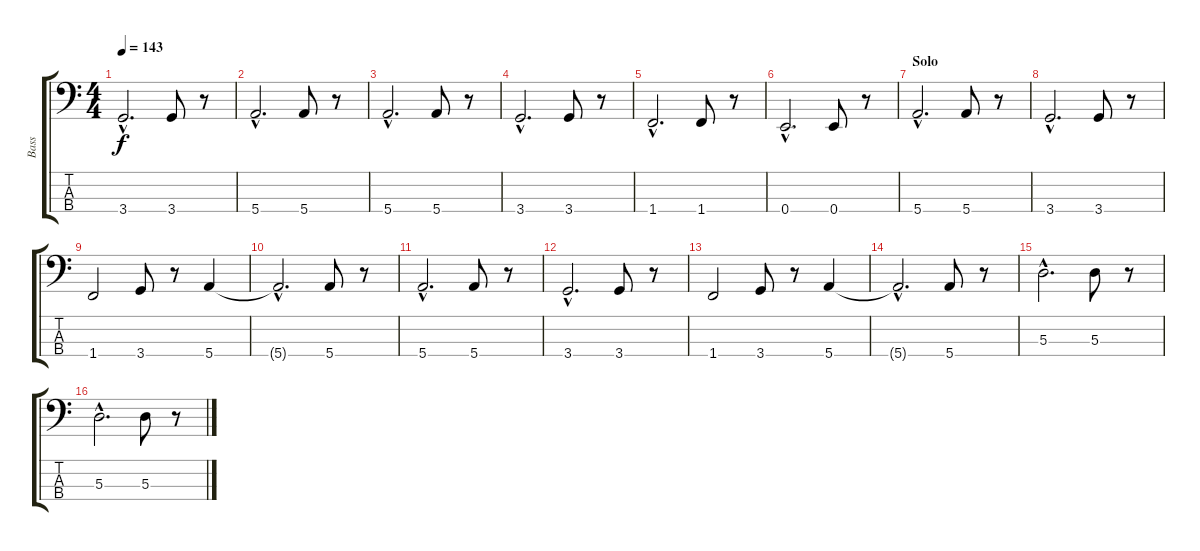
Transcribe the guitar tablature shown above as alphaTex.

\track ("Bass" "Bass") {instrument electricbassfinger}
\staff {score tabs}
\tuning (G2 D2 A1 E1) {hide}
\ts (4 4)
\tempo 143
\clef f4
\ks c
3.4{hac}.2{d dy f} 3.4.8 r.8 |
5.4{hac}.2{d} 5.4.8 r.8 |
5.4{hac}.2{d} 5.4.8 r.8 |
3.4{hac}.2{d} 3.4.8 r.8 |
1.4{hac}.2{d} 1.4.8 r.8 |
0.4{hac}.2{d} 0.4.8 r.8 |
\section ("" "Solo")
5.4{hac}.2{d} 5.4.8 r.8 |
3.4{hac}.2{d} 3.4.8 r.8 |
1.4.2 3.4.8 r.8 5.4.4 |
5.4{hac t}.2{d} 5.4.8 r.8 |
5.4{hac}.2{d} 5.4.8 r.8 |
3.4{hac}.2{d} 3.4.8 r.8 |
1.4.2 3.4.8 r.8 5.4.4 |
5.4{hac t}.2{d} 5.4.8 r.8 |
5.3{hac}.2{d} 5.3.8 r.8 |
5.3{hac}.2{d} 5.3.8 r.8
